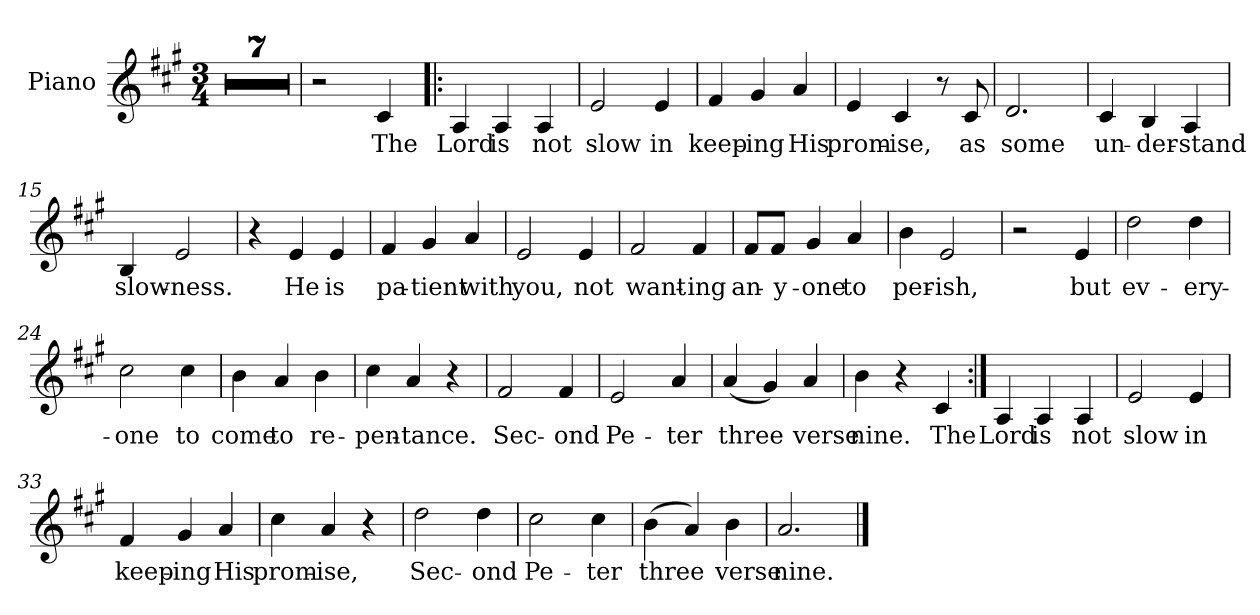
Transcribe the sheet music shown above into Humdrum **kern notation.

**kern	**text
*part1	*part1
*staff1	*staff1
*I"Piano	*
*I'Pno.	*
*clefG2	*
*k[f#c#g#]	*
*M3/4	*
*MM120	*
=1	=1
2.r	.
=2	=2
2.r	.
=3	=3
2.r	.
=4	=4
2.r	.
=5	=5
2.r	.
=6	=6
2.r	.
=7	=7
2.r	.
=8	=8
2r	.
!	!LO:LY:b
4c#/	The
!!LO:LB:g=z
=9!|:	=9!|:
!	!LO:LY:b
4A/	Lord
!	!LO:LY:b
4A/	is
!	!LO:LY:b
4A/	not
=10	=10
!	!LO:LY:b
2e/	slow
!	!LO:LY:b
4e/	in
=11	=11
!	!LO:LY:b
4f#/	keep-
!	!LO:LY:b
4g#/	-ing
!	!LO:LY:b
4a/	His
=12	=12
!	!LO:LY:b
4e/	prom-
!	!LO:LY:b
4c#/	-ise,
8r	.
!	!LO:LY:b
8c#/	as
!!LO:LB:g=z
=13	=13
!	!LO:LY:b
2.d/	some
=14	=14
!	!LO:LY:b
4c#/	un-
!	!LO:LY:b
4B/	-der-
!	!LO:LY:b
4A/	-stand
=15	=15
!	!LO:LY:b
4B/	slow-
!	!LO:LY:b
2e/	-ness.
=16	=16
4r	.
!	!LO:LY:b
4e/	He
!	!LO:LY:b
4e/	is
!!LO:LB:g=z
=17	=17
!	!LO:LY:b
4f#/	pa-
!	!LO:LY:b
4g#/	-tient
!	!LO:LY:b
4a/	with
=18	=18
!	!LO:LY:b
2e/	you,
!	!LO:LY:b
4e/	not
=19	=19
!	!LO:LY:b
2f#/	want-
!	!LO:LY:b
4f#/	-ing
=20	=20
!	!LO:LY:b
8f#/L	an-
!	!LO:LY:b
8f#/J	-y-
!	!LO:LY:b
4g#/	-one
!	!LO:LY:b
4a/	to
=21	=21
!	!LO:LY:b
4b\	per-
!	!LO:LY:b
2e/	-ish,
!!LO:LB:g=z
=22	=22
2r	.
!	!LO:LY:b
4e/	but
=23	=23
!	!LO:LY:b
2dd\	ev-
!	!LO:LY:b
4dd\	-ery-
=24	=24
!	!LO:LY:b
2cc#\	-one
!	!LO:LY:b
4cc#\	to
=25	=25
!	!LO:LY:b
4b\	come
!	!LO:LY:b
4a/	to
!	!LO:LY:b
4b\	re-
=26	=26
!	!LO:LY:b
4cc#\	-pen-
!	!LO:LY:b
4a/	-tance.
4r	.
!!LO:LB:g=z
=27	=27
!	!LO:LY:b
2f#/	Sec-
!	!LO:LY:b
4f#/	-ond
=28	=28
!	!LO:LY:b
2e/	Pe-
!	!LO:LY:b
4a/	-ter
=29	=29
!	!LO:LY:b
(<4a/	three
4g#/)	.
!	!LO:LY:b
4a/	verse
=30	=30
!	!LO:LY:b
4b\	nine.
4r	.
!	!LO:LY:b
4c#/	The
!!LO:LB:g=z
=31:|!	=31:|!
!	!LO:LY:b
4A/	Lord
!	!LO:LY:b
4A/	is
!	!LO:LY:b
4A/	not
=32	=32
!	!LO:LY:b
2e/	slow
!	!LO:LY:b
4e/	in
=33	=33
!	!LO:LY:b
4f#/	keep-
!	!LO:LY:b
4g#/	-ing
!	!LO:LY:b
4a/	His
=34	=34
!	!LO:LY:b
4cc#\	prom-
!	!LO:LY:b
4a/	-ise,
4r	.
!!LO:LB:g=z
=35	=35
!	!LO:LY:b
2dd\	Sec-
!	!LO:LY:b
4dd\	-ond
=36	=36
!	!LO:LY:b
2cc#\	Pe-
!	!LO:LY:b
4cc#\	-ter
=37	=37
!	!LO:LY:b
(>4b\	three
4a/)	.
!	!LO:LY:b
4b\	verse
=38	=38
!	!LO:LY:b
2.a/	nine.
==	==
*-	*-
